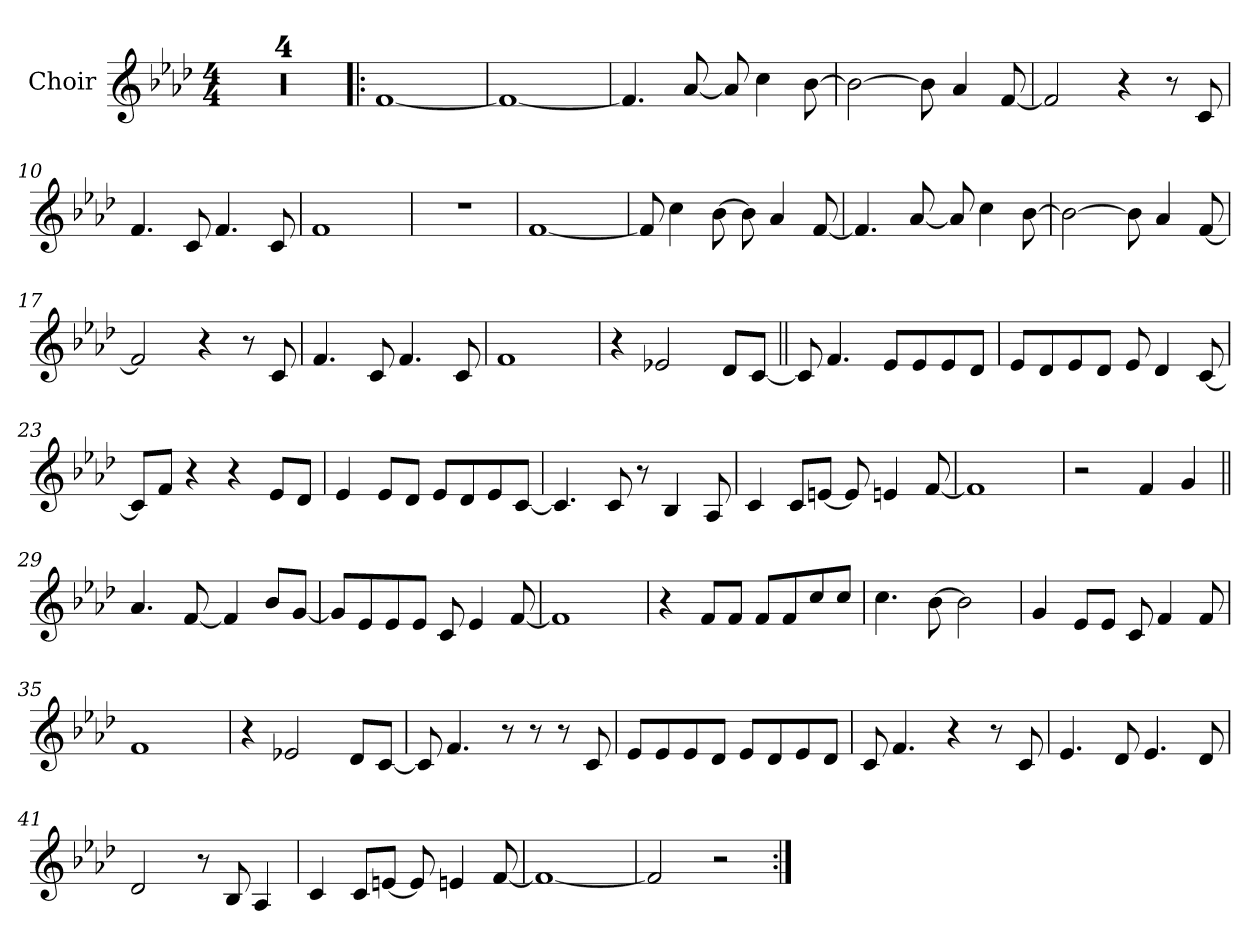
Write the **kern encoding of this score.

**kern
*part1
*staff1
*I"Choir
*I'Ch
*clefG2
*k[b-e-a-d-]
*A-:
*M4/4
=1
1r
=2
1r
=3
1r
=4
1r
!!LO:LB:g=z
=5!|:
[1f
=6
1f_
=7
4.f/]
[8a-/
8a-/]
4cc\
[8b-\
=8
2b-\_
8b-\]
4a-/
[8f/
!!LO:LB:g=z
=9
2f/]
4r
8r
8c/
=10
4.f/
8c/
4.f/
8c/
=11
1f
=12
1r
!!LO:LB:g=z
=13
[1f
=14
8f/]
4cc\
[8b-\
8b-\]
4a-/
[8f/
=15
4.f/]
[8a-/
8a-/]
4cc\
[8b-\
=16
2b-\_
8b-\]
4a-/
[8f/
!!LO:LB:g=z
=17
2f/]
4r
8r
8c/
=18
4.f/
8c/
4.f/
8c/
=19
1f
=20
4r
2e-X/
8d-/L
[8c/J
!!LO:LB:g=z
=21||
8c/]
4.f/
8e-/L
8e-/
8e-/
8d-/J
=22
8e-/L
8d-/
8e-/
8d-/J
8e-/
4d-/
[8c/
=23
8c/L]
8f/J
4r
4r
8e-/L
8d-/J
=24
4e-/
8e-/L
8d-/J
8e-/L
8d-/
8e-/
[8c/J
!!LO:LB:g=z
=25
4.c/]
8c/
8r
4B-/
8A-/
=26
4c/
8c/L
[8en/J
8e/]
4en/
[8f/
=27
1f]
=28
2r
4f/
4g/
!!LO:LB:g=z
=29||
4.a-/
[8f/
4f/]
8b-/L
[8g/J
=30
8g/L]
8e-/
8e-/
8e-/J
8c/
4e-/
[8f/
=31
1f]
=32
4r
8f/L
8f/J
8f/L
8f/
8cc/
8cc/J
!!LO:LB:g=z
=33
4.cc\
[8b-\
2b-\]
=34
4g/
8e-/L
8e-/J
8c/
4f/
8f/
=35
1f
=36
4r
2e-X/
8d-/L
[8c/J
!!LO:LB:g=z
=37
8c/]
4.f/
8r
8r
8r
8c/
=38
8e-/L
8e-/
8e-/
8d-/J
8e-/L
8d-/
8e-/
8d-/J
=39
8c/
4.f/
4r
8r
8c/
=40
4.e-/
8d-/
4.e-/
8d-/
!!LO:LB:g=z
=41
2d-/
8r
8B-/
4A-/
=42
4c/
8c/L
[8en/J
8e/]
4en/
[8f/
=43
1f_
=44
2f/]
2r
=:|!
*-
